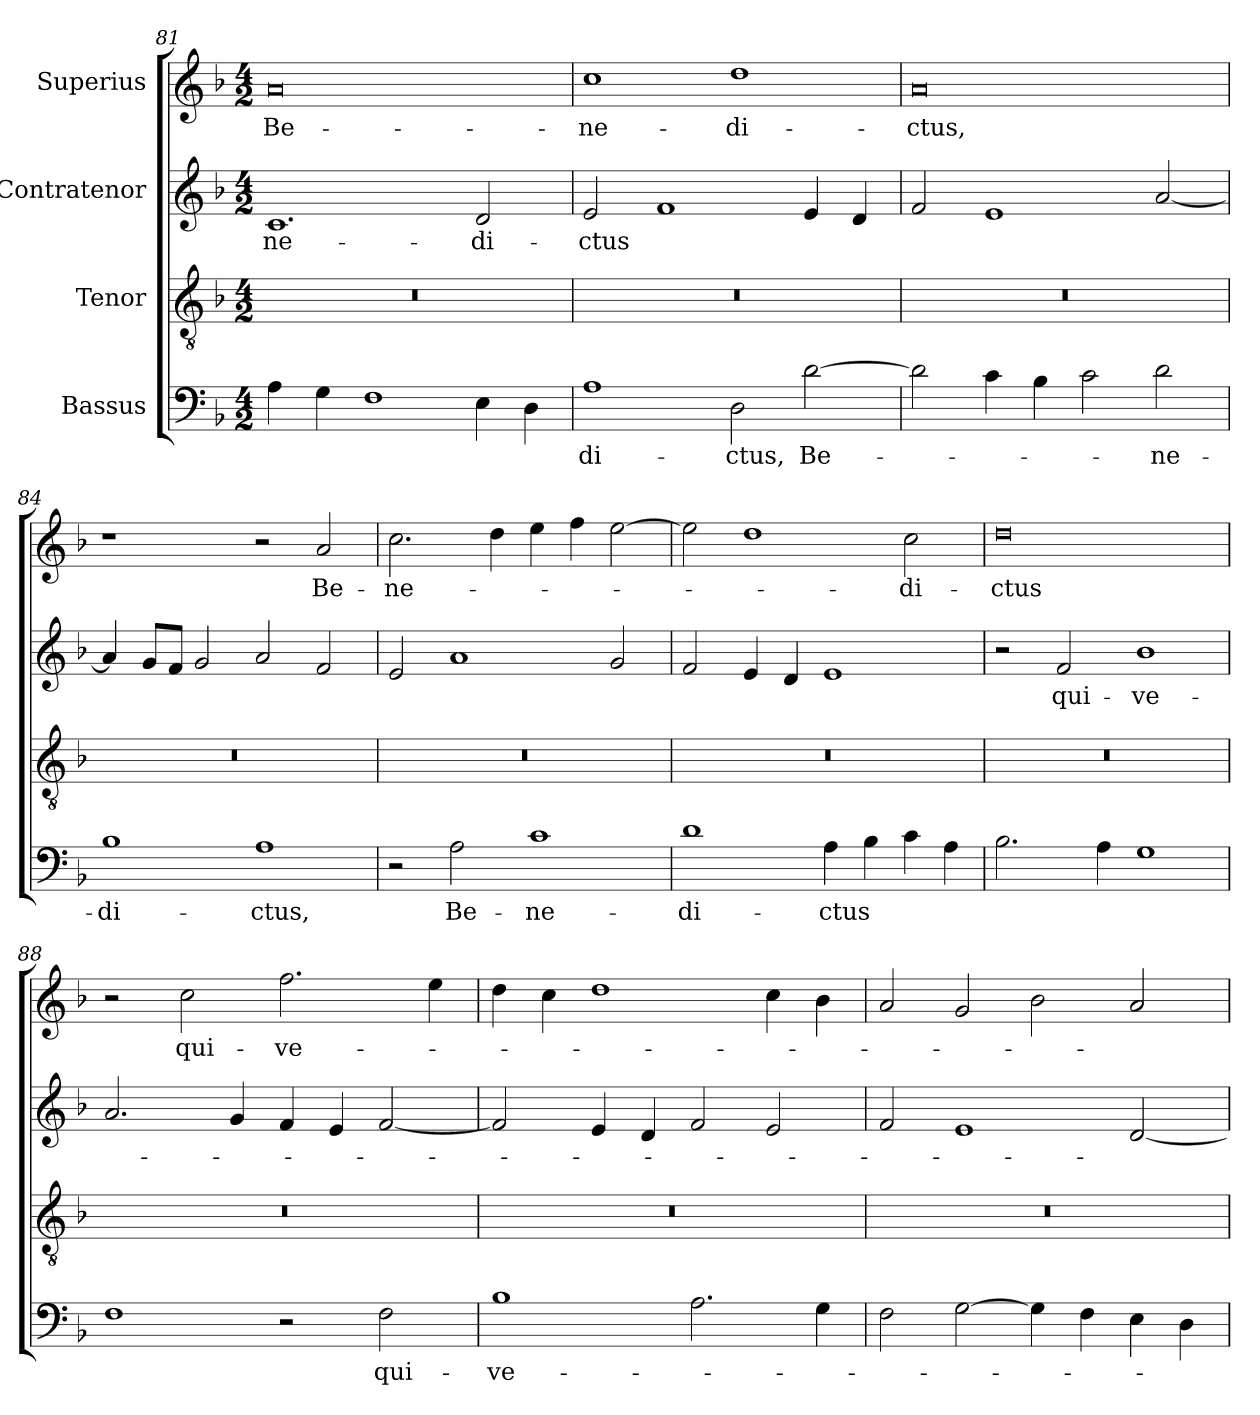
**kern	**text	**kern	**kern	**text	**kern	**text
*part4	*part4	*part3	*part2	*part2	*part1	*part1
*staff4	*staff4	*staff3	*staff2	*staff2	*staff1	*staff1
*I"Bassus	*	*I"Tenor	*I"Contratenor	*	*I"Superius	*
*clefF4	*	*clefGv2	*clefG2	*	*clefG2	*
*k[b-]	*	*k[b-]	*k[b-]	*	*k[b-]	*
*M4/2	*	*M4/2	*M4/2	*	*M4/2	*
=81	=81	=81	=81	=81	=81	=81
4A\	.	0r	1.c/	-ne-	0a/	Be-
4G\	.	.	.	.	.	.
1F\	.	.	.	.	.	.
4E\	.	.	2d/	-di-	.	.
4D\	.	.	.	.	.	.
=82	=82	=82	=82	=82	=82	=82
1A\	-di-	0r	2e/	-ctus	1cc\	-ne-
.	.	.	1f/	.	.	.
2D\	-ctus,	.	.	.	1dd\	-di-
[2d\	Be-	.	4e/	.	.	.
.	.	.	4d/	.	.	.
=83	=83	=83	=83	=83	=83	=83
2d\]	.	0r	2f/	.	0a/	-ctus,
4c\	.	.	1e/	.	.	.
4B-\	.	.	.	.	.	.
2c\	.	.	.	.	.	.
2d\	-ne-	.	[2a/	.	.	.
=84	=84	=84	=84	=84	=84	=84
1B-\	-di-	0r	4a/]	.	1r	.
.	.	.	8g/L	.	.	.
.	.	.	8f/J	.	.	.
.	.	.	2g/	.	.	.
1A\	-ctus,	.	2a/	.	2r	.
.	.	.	2f/	.	2a/	Be-
=85	=85	=85	=85	=85	=85	=85
2r	.	0r	2e/	.	2.cc\	-ne-
2A\	Be-	.	1a/	.	.	.
.	.	.	.	.	4dd\	.
1c\	-ne-	.	.	.	4ee\	.
.	.	.	.	.	4ff\	.
.	.	.	2g/	.	[2ee\	.
=86	=86	=86	=86	=86	=86	=86
1d\	-di-	0r	2f/	.	2ee\]	.
.	.	.	4e/	.	1dd\	.
.	.	.	4d/	.	.	.
4A\	-ctus	.	1e/	.	.	.
4B-\	.	.	.	.	.	.
4c\	.	.	.	.	2cc\	-di-
4A\	.	.	.	.	.	.
=87	=87	=87	=87	=87	=87	=87
2.B-\	.	0r	2r	.	0dd\	-ctus
.	.	.	2f/	qui-	.	.
4A\	.	.	.	.	.	.
1G\	.	.	1b-\	ve-	.	.
=88	=88	=88	=88	=88	=88	=88
1F\	.	0r	2.a/	.	2r	.
.	.	.	.	.	2cc\	qui-
.	.	.	4g/	.	.	.
2r	.	.	4f/	.	2.ff\	ve-
.	.	.	4e/	.	.	.
2F\	qui-	.	[2f/	.	.	.
.	.	.	.	.	4ee\	.
=89	=89	=89	=89	=89	=89	=89
1B-\	ve-	0r	2f/]	.	4dd\	.
.	.	.	.	.	4cc\	.
.	.	.	4e/	.	1dd\	.
.	.	.	4d/	.	.	.
2.A\	.	.	2f/	.	.	.
.	.	.	2e/	.	4cc\	.
4G\	.	.	.	.	4b-\	.
=90	=90	=90	=90	=90	=90	=90
2F\	.	0r	2f/	.	2a/	.
[2G\	.	.	1e/	.	2g/	.
4G\]	.	.	.	.	2b-\	.
4F\	.	.	.	.	.	.
4E\	.	.	[2d/	.	2a/	.
4D\	.	.	.	.	.	.
=	=	=	=	=	=	=
*-	*-	*-	*-	*-	*-	*-
